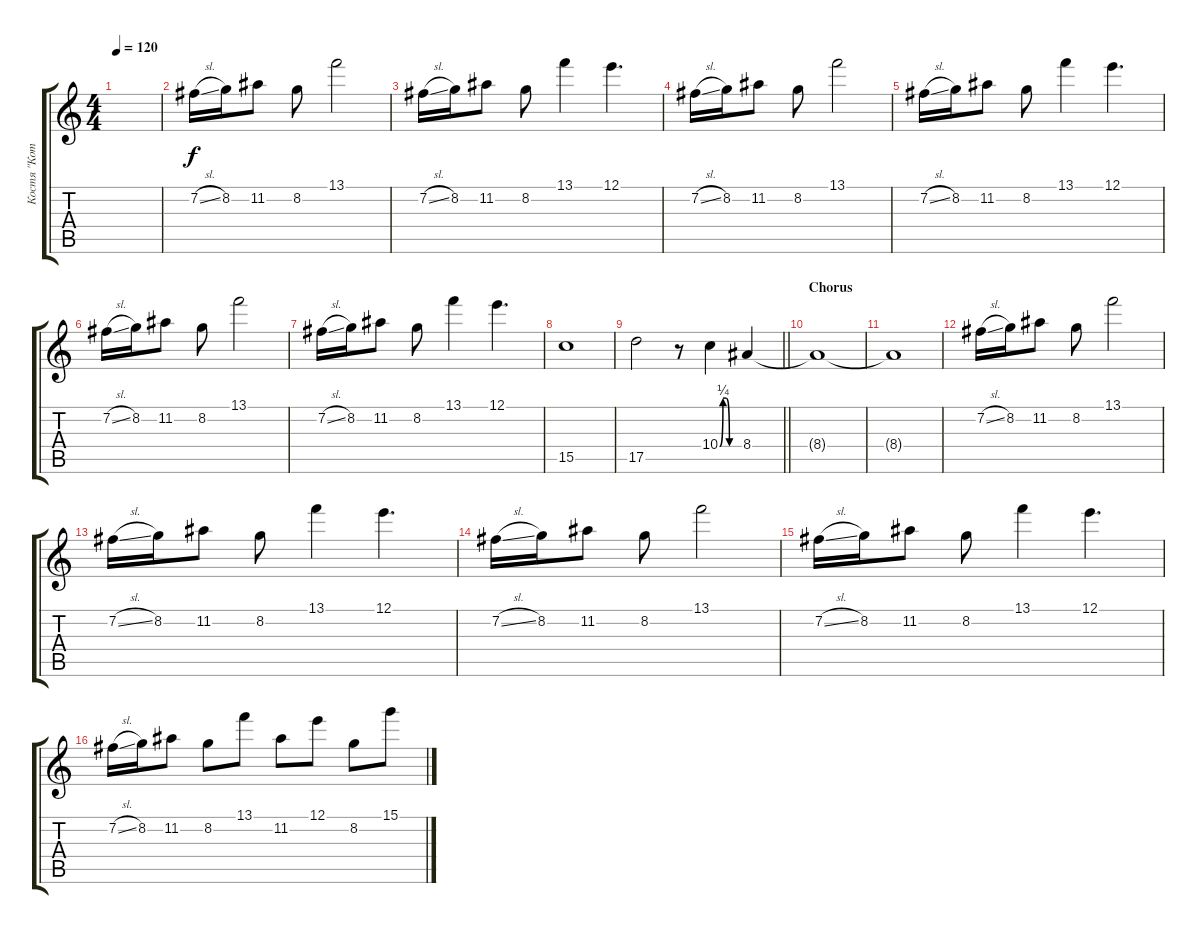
\track ("Костя \"Кот\" Чалых" "Костя \"Кот") {instrument overdrivenguitar}
\staff {score tabs}
\tuning (E4 B3 G3 D3 A2 E2) {hide}
\ts (4 4)
\tempo 120
\clef g2
\ks c
|
7.2{sl}.16{balance 13} 8.2.16 11.2.8 8.2.8 13.1.2 |
7.2{sl}.16 8.2.16 11.2.8 8.2.8 13.1.4 12.1.4{d} |
7.2{sl}.16 8.2.16 11.2.8 8.2.8 13.1.2 |
7.2{sl}.16 8.2.16 11.2.8 8.2.8 13.1.4 12.1.4{d} |
7.2{sl}.16 8.2.16 11.2.8 8.2.8 13.1.2 |
7.2{sl}.16 8.2.16 11.2.8 8.2.8 13.1.4 12.1.4{d} |
15.5.1 |
\barLineRight lightlight
17.5.2 r.8 10.4{be (custom 0 0 10 1 20 1 30 0 60 0)}.4 8.4.4 |
\section ("" "Chorus")
8.4{t}.1 |
8.4{t}.1 |
7.2{sl}.16 8.2.16 11.2.8 8.2.8 13.1.2 |
7.2{sl}.16 8.2.16 11.2.8 8.2.8 13.1.4 12.1.4{d} |
7.2{sl}.16 8.2.16 11.2.8 8.2.8 13.1.2 |
7.2{sl}.16 8.2.16 11.2.8 8.2.8 13.1.4 12.1.4{d} |
7.2{sl}.16 8.2.16 11.2.8 8.2.8 13.1.8 11.2.8 12.1.8 8.2.8 15.1.8
